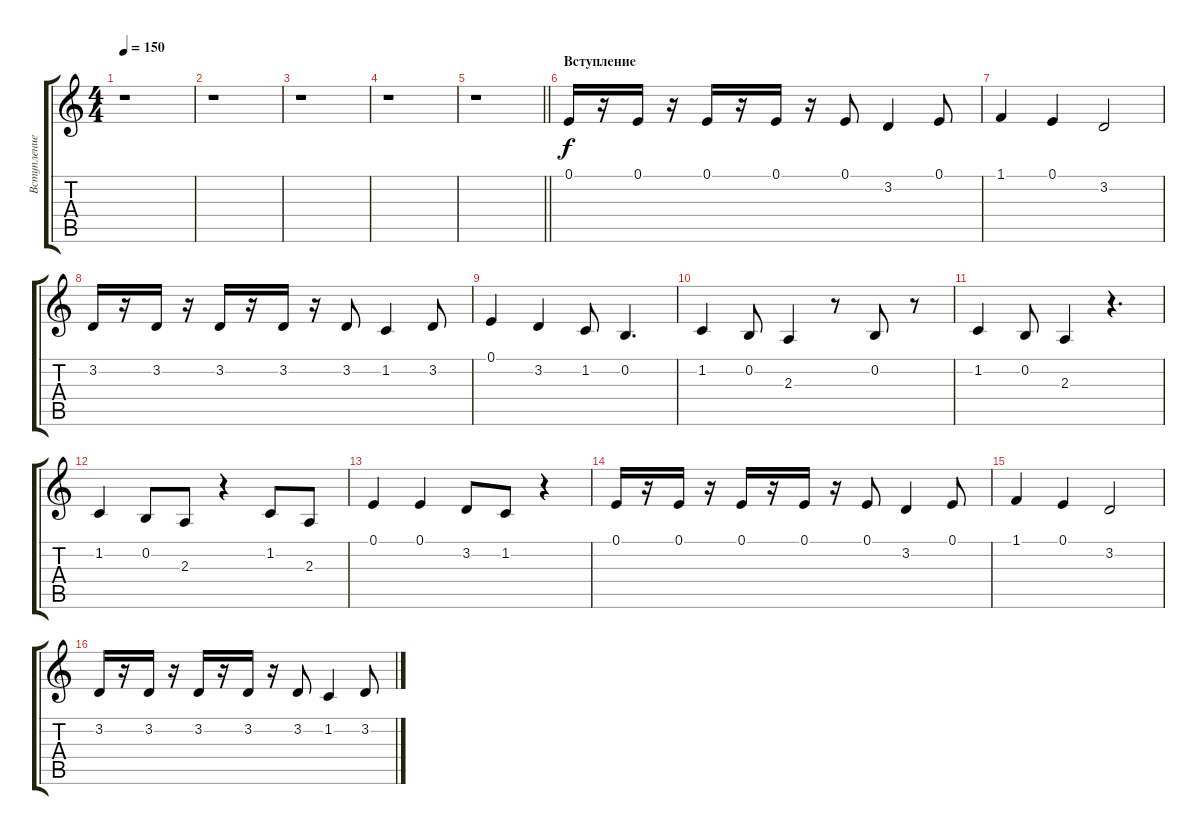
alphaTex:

\track ("Вступление" "Вступление") {instrument churchorgan}
\staff {score tabs}
\tuning (E4 B3 G3 D3 A2 E2) {hide}
\ts (4 4)
\tempo 150
\clef g2
\ks c
r.1{dy f instrument churchorgan} |
r.1 |
r.1 |
r.1 |
\barLineRight lightlight
r.1 |
\section ("" "Вступление")
0.1.16 r.16 0.1.16 r.16 0.1.16 r.16 0.1.16 r.16 0.1.8 3.2.4 0.1.8 |
1.1.4 0.1.4 3.2.2 |
3.2.16 r.16 3.2.16 r.16 3.2.16 r.16 3.2.16 r.16 3.2.8 1.2.4 3.2.8 |
0.1.4 3.2.4 1.2.8 0.2.4{d} |
1.2.4 0.2.8 2.3.4 r.8 0.2.8 r.8 |
1.2.4 0.2.8 2.3.4 r.4{d} |
1.2.4 0.2.8 2.3.8 r.4 1.2.8 2.3.8 |
0.1.4 0.1.4 3.2.8 1.2.8 r.4 |
0.1.16 r.16 0.1.16 r.16 0.1.16 r.16 0.1.16 r.16 0.1.8 3.2.4 0.1.8 |
1.1.4 0.1.4 3.2.2 |
3.2.16 r.16 3.2.16 r.16 3.2.16 r.16 3.2.16 r.16 3.2.8 1.2.4 3.2.8
